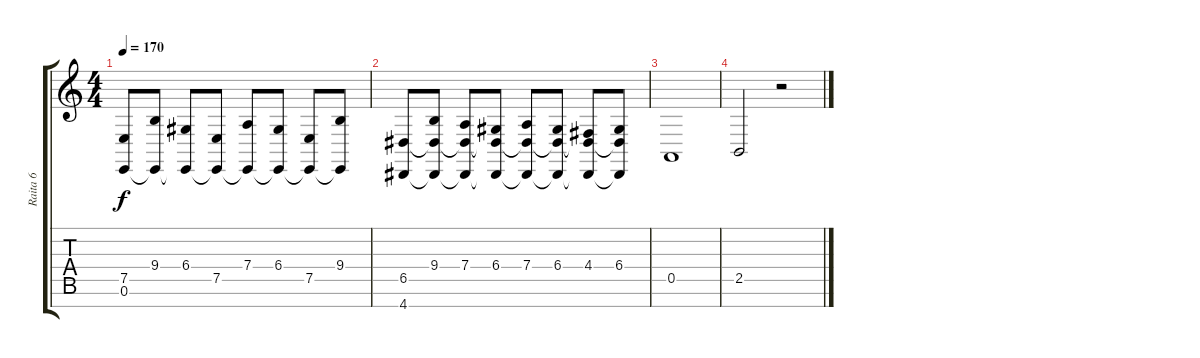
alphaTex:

\track ("Raita 6" "Raita 6") {instrument brasssection}
\staff {score tabs}
\tuning (E4 B3 G3 D3 A2 E2 B1) {hide}
\ts (4 4)
\tempo 170
\clef g2
\ks c
(7.5 0.6).8{dy f} (9.4 0.6{t}).8 (6.4 0.6{t}).8 (7.5 0.6{t}).8 (7.4 0.6{t}).8 (6.4 0.6{t}).8 (7.5 0.6{t}).8 (9.4 0.6{t}).8 |
(6.5 4.7).8 (9.4 6.5{t} 4.7{t}).8 (7.4 6.5{t} 4.7{t}).8 (6.4 6.5{t} 4.7{t}).8 (7.4 6.5{t} 4.7{t}).8 (6.4 6.5{t} 4.7{t}).8 (4.4 6.5{t} 4.7{t}).8 (6.4 6.5{t} 4.7{t}).8 |
0.5.1 |
2.5.2 r.2
